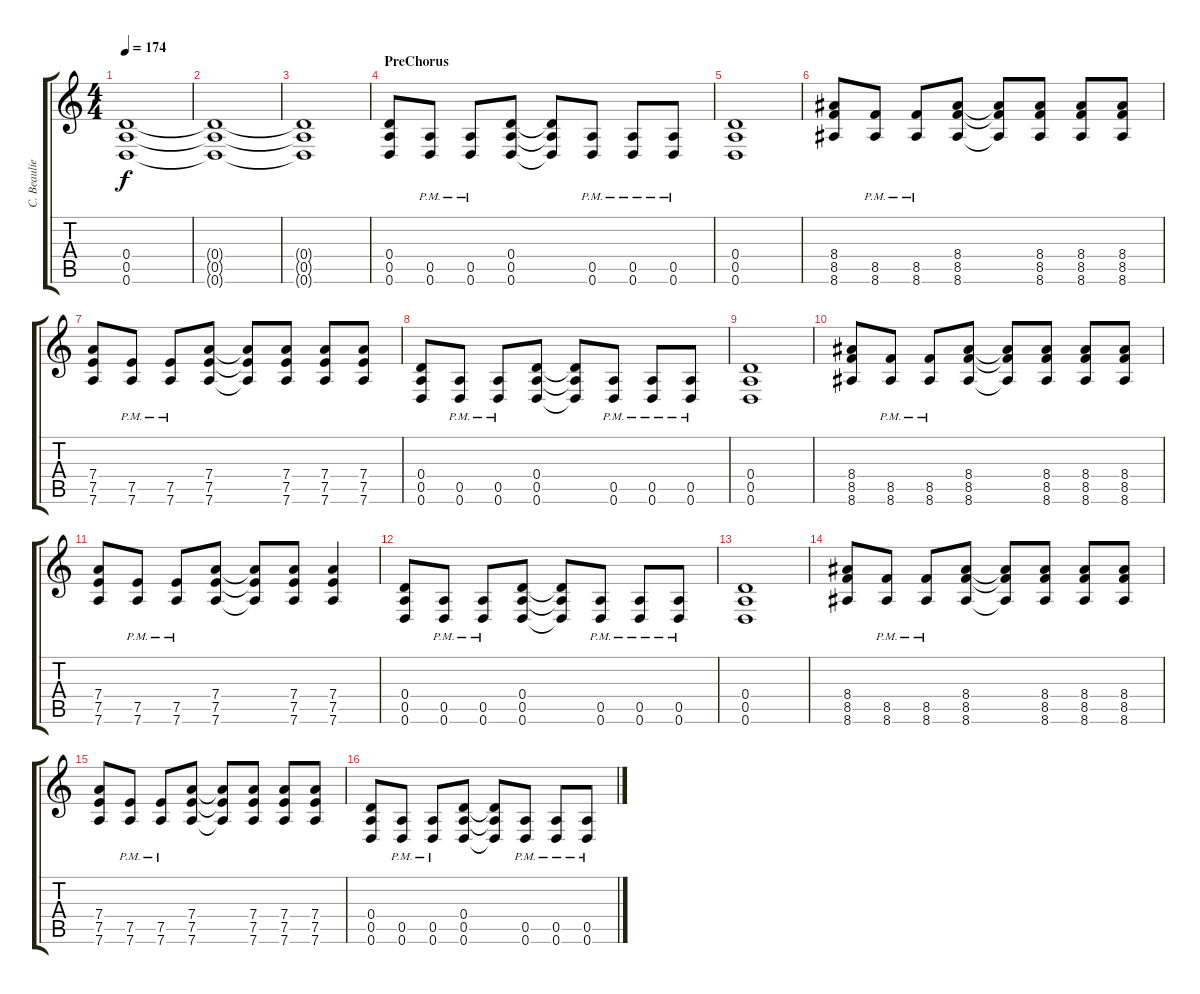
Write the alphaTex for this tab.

\track ("C. Beaulieu" "C. Beaulie") {instrument overdrivenguitar}
\staff {score tabs}
\tuning (E4 B3 G3 D3 A2 D2) {hide}
\ts (4 4)
\tempo 174
\clef g2
\ks c
(0.4{t} 0.5{t} 0.6{t}).1{dy f} |
(0.4{t} 0.5{t} 0.6{t}).1 |
(0.4{t} 0.5{t} 0.6{t}).1 |
\section ("" "PreChorus")
(0.4 0.5 0.6).8{volume 13 balance 16 instrument overdrivenguitar} (0.5{pm} 0.6{pm}).8 (0.5{pm} 0.6{pm}).8 (0.4 0.5 0.6).8 (0.4{t} 0.5{t} 0.6{t}).8 (0.5{pm} 0.6{pm}).8 (0.5{pm} 0.6{pm}).8 (0.5{pm} 0.6{pm}).8 |
(0.4 0.5 0.6).1 |
(8.4 8.5 8.6).8 (8.5{pm} 8.6{pm}).8 (8.5{pm} 8.6{pm}).8 (8.4 8.5 8.6).8 (8.4{t} 8.5{t} 8.6{t}).8 (8.4 8.5 8.6).8 (8.4 8.5 8.6).8 (8.4 8.5 8.6).8 |
(7.4 7.5 7.6).8 (7.5{pm} 7.6{pm}).8 (7.5{pm} 7.6{pm}).8 (7.4 7.5 7.6).8 (7.4{t} 7.5{t} 7.6{t}).8 (7.4 7.5 7.6).8 (7.4 7.5 7.6).8 (7.4 7.5 7.6).8 |
(0.4 0.5 0.6).8 (0.5{pm} 0.6{pm}).8 (0.5{pm} 0.6{pm}).8 (0.4 0.5 0.6).8 (0.4{t} 0.5{t} 0.6{t}).8 (0.5{pm} 0.6{pm}).8 (0.5{pm} 0.6{pm}).8 (0.5{pm} 0.6{pm}).8 |
(0.4 0.5 0.6).1 |
(8.4 8.5 8.6).8 (8.5{pm} 8.6{pm}).8 (8.5{pm} 8.6{pm}).8 (8.4 8.5 8.6).8 (8.4{t} 8.5{t} 8.6{t}).8 (8.4 8.5 8.6).8 (8.4 8.5 8.6).8 (8.4 8.5 8.6).8 |
(7.4 7.5 7.6).8 (7.5{pm} 7.6{pm}).8 (7.5{pm} 7.6{pm}).8 (7.4 7.5 7.6).8 (7.4{t} 7.5{t} 7.6{t}).8 (7.4 7.5 7.6).8 (7.4 7.5 7.6).4 |
(0.4 0.5 0.6).8 (0.5{pm} 0.6{pm}).8 (0.5{pm} 0.6{pm}).8 (0.4 0.5 0.6).8 (0.4{t} 0.5{t} 0.6{t}).8 (0.5{pm} 0.6{pm}).8 (0.5{pm} 0.6{pm}).8 (0.5{pm} 0.6{pm}).8 |
(0.4 0.5 0.6).1 |
(8.4 8.5 8.6).8 (8.5{pm} 8.6{pm}).8 (8.5{pm} 8.6{pm}).8 (8.4 8.5 8.6).8 (8.4{t} 8.5{t} 8.6{t}).8 (8.4 8.5 8.6).8 (8.4 8.5 8.6).8 (8.4 8.5 8.6).8 |
(7.4 7.5 7.6).8 (7.5{pm} 7.6{pm}).8 (7.5{pm} 7.6{pm}).8 (7.4 7.5 7.6).8 (7.4{t} 7.5{t} 7.6{t}).8 (7.4 7.5 7.6).8 (7.4 7.5 7.6).8 (7.4 7.5 7.6).8 |
(0.4 0.5 0.6).8 (0.5{pm} 0.6{pm}).8 (0.5{pm} 0.6{pm}).8 (0.4 0.5 0.6).8 (0.4{t} 0.5{t} 0.6{t}).8 (0.5{pm} 0.6{pm}).8 (0.5{pm} 0.6{pm}).8 (0.5{pm} 0.6{pm}).8
